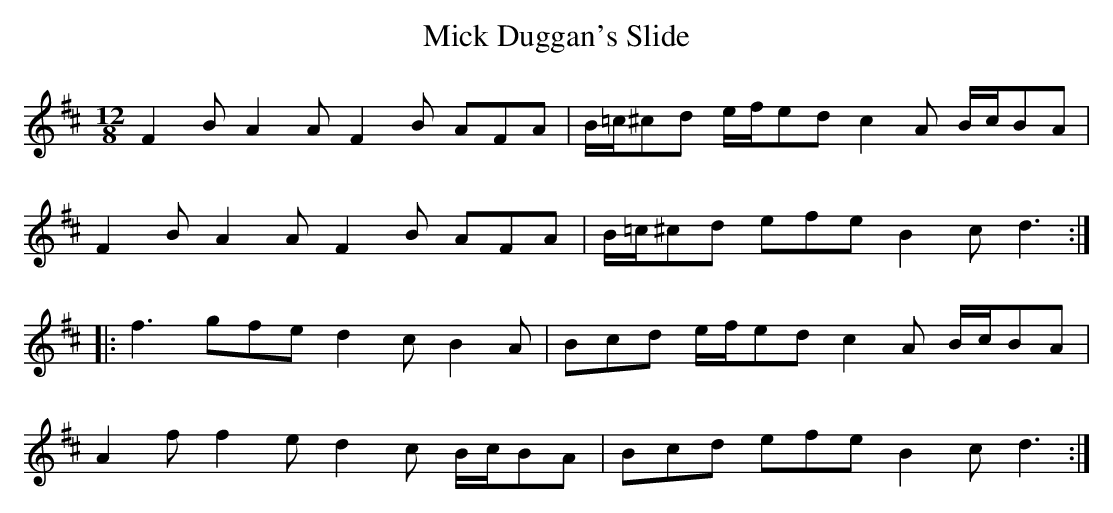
X:1
T:Mick Duggan's Slide
L:1/8
M:12/8
K:D
F2B A2A F2B AFA|B/=c/^cd e/f/ed c2A B/c/BA|
F2B A2A F2B AFA|B/=c/^cd efe B2c d3 ::
f3 gfe d2c B2A|Bcd e/f/ed c2A B/c/BA|
A2f f2e d2c B/c/BA|Bcd efe B2c d3 :|
